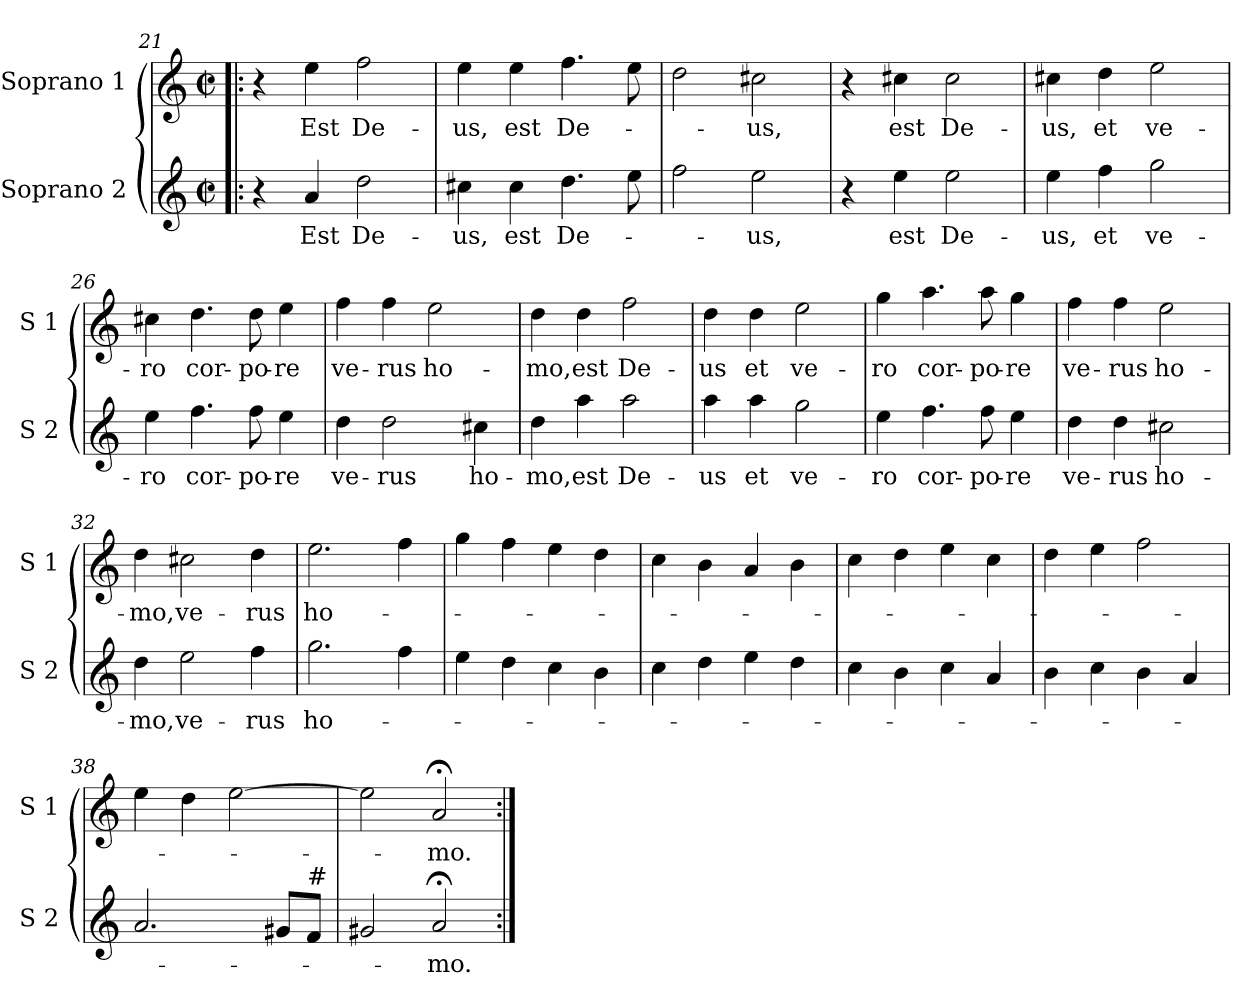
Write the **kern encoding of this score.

**kern	**text	**kern	**text
*part2	*part2	*part1	*part1
*staff2	*staff2	*staff1	*staff1
*I"Soprano 2	*	*I"Soprano 1	*
*I'S 2	*	*I'S 1	*
!!LO:LB:g=z
*clefG2	*	*clefG2	*
*k[]	*	*k[]	*
*C:	*	*C:	*
*M2/2	*	*M2/2	*
*met(c|)	*	*met(c|)	*
=21!|:	=21!|:	=21!|:	=21!|:
4r	.	4r	.
!	!LO:LY:b	!	!LO:LY:b
4a/	Est	4ee\	Est
!	!LO:LY:b	!	!LO:LY:b
2dd\	De-	2ff\	De-
=22	=22	=22	=22
!	!LO:LY:b	!	!LO:LY:b
4cc#X\	-us,	4ee\	-us,
!	!LO:LY:b	!	!LO:LY:b
4cc#\	est	4ee\	est
!	!LO:LY:b	!	!LO:LY:b
4.dd\	De-	4.ff\	De-
8ee\	.	8ee\	.
=23	=23	=23	=23
2ff\	.	2dd\	.
!	!LO:LY:b	!	!LO:LY:b
2ee\	-us,	2cc#X\	-us,
=24	=24	=24	=24
4r	.	4r	.
!	!LO:LY:b	!	!LO:LY:b
4ee\	est	4cc#X\	est
!	!LO:LY:b	!	!LO:LY:b
2ee\	De-	2cc#\	De-
=25	=25	=25	=25
!	!LO:LY:b	!	!LO:LY:b
4ee\	-us,	4cc#X\	-us,
!	!LO:LY:b	!	!LO:LY:b
4ff\	et	4dd\	et
!	!LO:LY:b	!	!LO:LY:b
2gg\	ve-	2ee\	ve-
!!LO:PB:g=z
=26	=26	=26	=26
!	!LO:LY:b	!	!LO:LY:b
4ee\	-ro	4cc#X\	-ro
!	!LO:LY:b	!	!LO:LY:b
4.ff\	cor-	4.dd\	cor-
!	!LO:LY:b	!	!LO:LY:b
8ff\	-po-	8dd\	-po-
!	!LO:LY:b	!	!LO:LY:b
4ee\	-re	4ee\	-re
=27	=27	=27	=27
!	!LO:LY:b	!	!LO:LY:b
4dd\	ve-	4ff\	ve-
!	!LO:LY:b	!	!LO:LY:b
2dd\	-rus	4ff\	-rus
!	!	!	!LO:LY:b
.	.	2ee\	ho-
!	!LO:LY:b	!	!
4cc#X\	ho-	.	.
=28	=28	=28	=28
!	!LO:LY:b	!	!LO:LY:b
4dd\	-mo,	4dd\	-mo,
!	!LO:LY:b	!	!LO:LY:b
4aa\	est	4dd\	est
!	!LO:LY:b	!	!LO:LY:b
2aa\	De-	2ff\	De-
=29	=29	=29	=29
!	!LO:LY:b	!	!LO:LY:b
4aa\	-us	4dd\	-us
!	!LO:LY:b	!	!LO:LY:b
4aa\	et	4dd\	et
!	!LO:LY:b	!	!LO:LY:b
2gg\	ve-	2ee\	ve-
=30	=30	=30	=30
!	!LO:LY:b	!	!LO:LY:b
4ee\	-ro	4gg\	-ro
!	!LO:LY:b	!	!LO:LY:b
4.ff\	cor-	4.aa\	cor-
!	!LO:LY:b	!	!LO:LY:b
8ff\	-po-	8aa\	-po-
!	!LO:LY:b	!	!LO:LY:b
4ee\	-re	4gg\	-re
!!LO:LB:g=z
=31	=31	=31	=31
!	!LO:LY:b	!	!LO:LY:b
4dd\	ve-	4ff\	ve-
!	!LO:LY:b	!	!LO:LY:b
4dd\	-rus	4ff\	-rus
!	!LO:LY:b	!	!LO:LY:b
2cc#X\	ho-	2ee\	ho-
=32	=32	=32	=32
!	!LO:LY:b	!	!LO:LY:b
4dd\	-mo,	4dd\	-mo,
!	!LO:LY:b	!	!LO:LY:b
2ee\	ve-	2cc#X\	ve-
!	!LO:LY:b	!	!LO:LY:b
4ff\	-rus	4dd\	-rus
=33	=33	=33	=33
!	!LO:LY:b	!	!LO:LY:b
2.gg\	ho-	2.ee\	ho-
4ff\	.	4ff\	.
=34	=34	=34	=34
4ee\	.	4gg\	.
4dd\	.	4ff\	.
4cc\	.	4ee\	.
4b\	.	4dd\	.
=35	=35	=35	=35
4cc\	.	4cc\	.
4dd\	.	4b\	.
4ee\	.	4a/	.
4dd\	.	4b\	.
!!LO:LB:g=z
=36	=36	=36	=36
4cc\	.	4cc\	.
4b\	.	4dd\	.
4cc\	.	4ee\	.
4a/	.	4cc\	.
=37	=37	=37	=37
4b\	.	4dd\	.
4cc\	.	4ee\	.
4b\	.	2ff\	.
4a/	.	.	.
=38	=38	=38	=38
2.a/	.	4ee\	.
.	.	4dd\	.
.	.	[2ee\	.
8g#X/L	.	.	.
!LO:TX:a:t=#	!	!	!
8f/J	.	.	.
=39	=39	=39	=39
2g#X/	.	2ee\]	.
!	!LO:LY:b	!	!LO:LY:b
2a;</	-mo.	2a;</	-mo.
=:|!	=:|!	=:|!	=:|!
*-	*-	*-	*-
